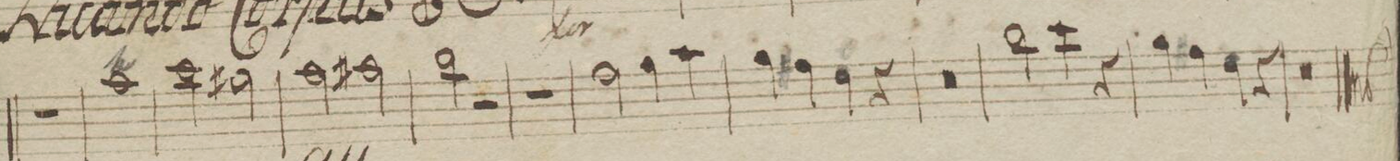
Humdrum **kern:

**kern	**dynam
*I"Clarinetto 1mo in B.	*
*clefG2	*
*k[b-]	*
*met(c)	*
*M4/4	*
1r	.
=	=
1bb-	.
=13	=13
2bb-\	.
2ff#X\	.
=14	=14
2gg\	.
2gg#X\	.
=15	=15
2aa\	.
2r	.
=16	=16
1r	.
=17	=17
2ee\	.
4ff\	.
4gg\	.
=18	=18
4ff\	.
4eenX\	.
4dd\	.
4r	.
=19	=19
0r	.
=20	=20
=21	=21
2aa\	.
4bb-\	.
4r	.
=22	=22
4ff\	.
4ee\	.
4dd\	.
4r	.
=23	=23
1r	.
=24	=24
1r	.
==	==
*-	*-
